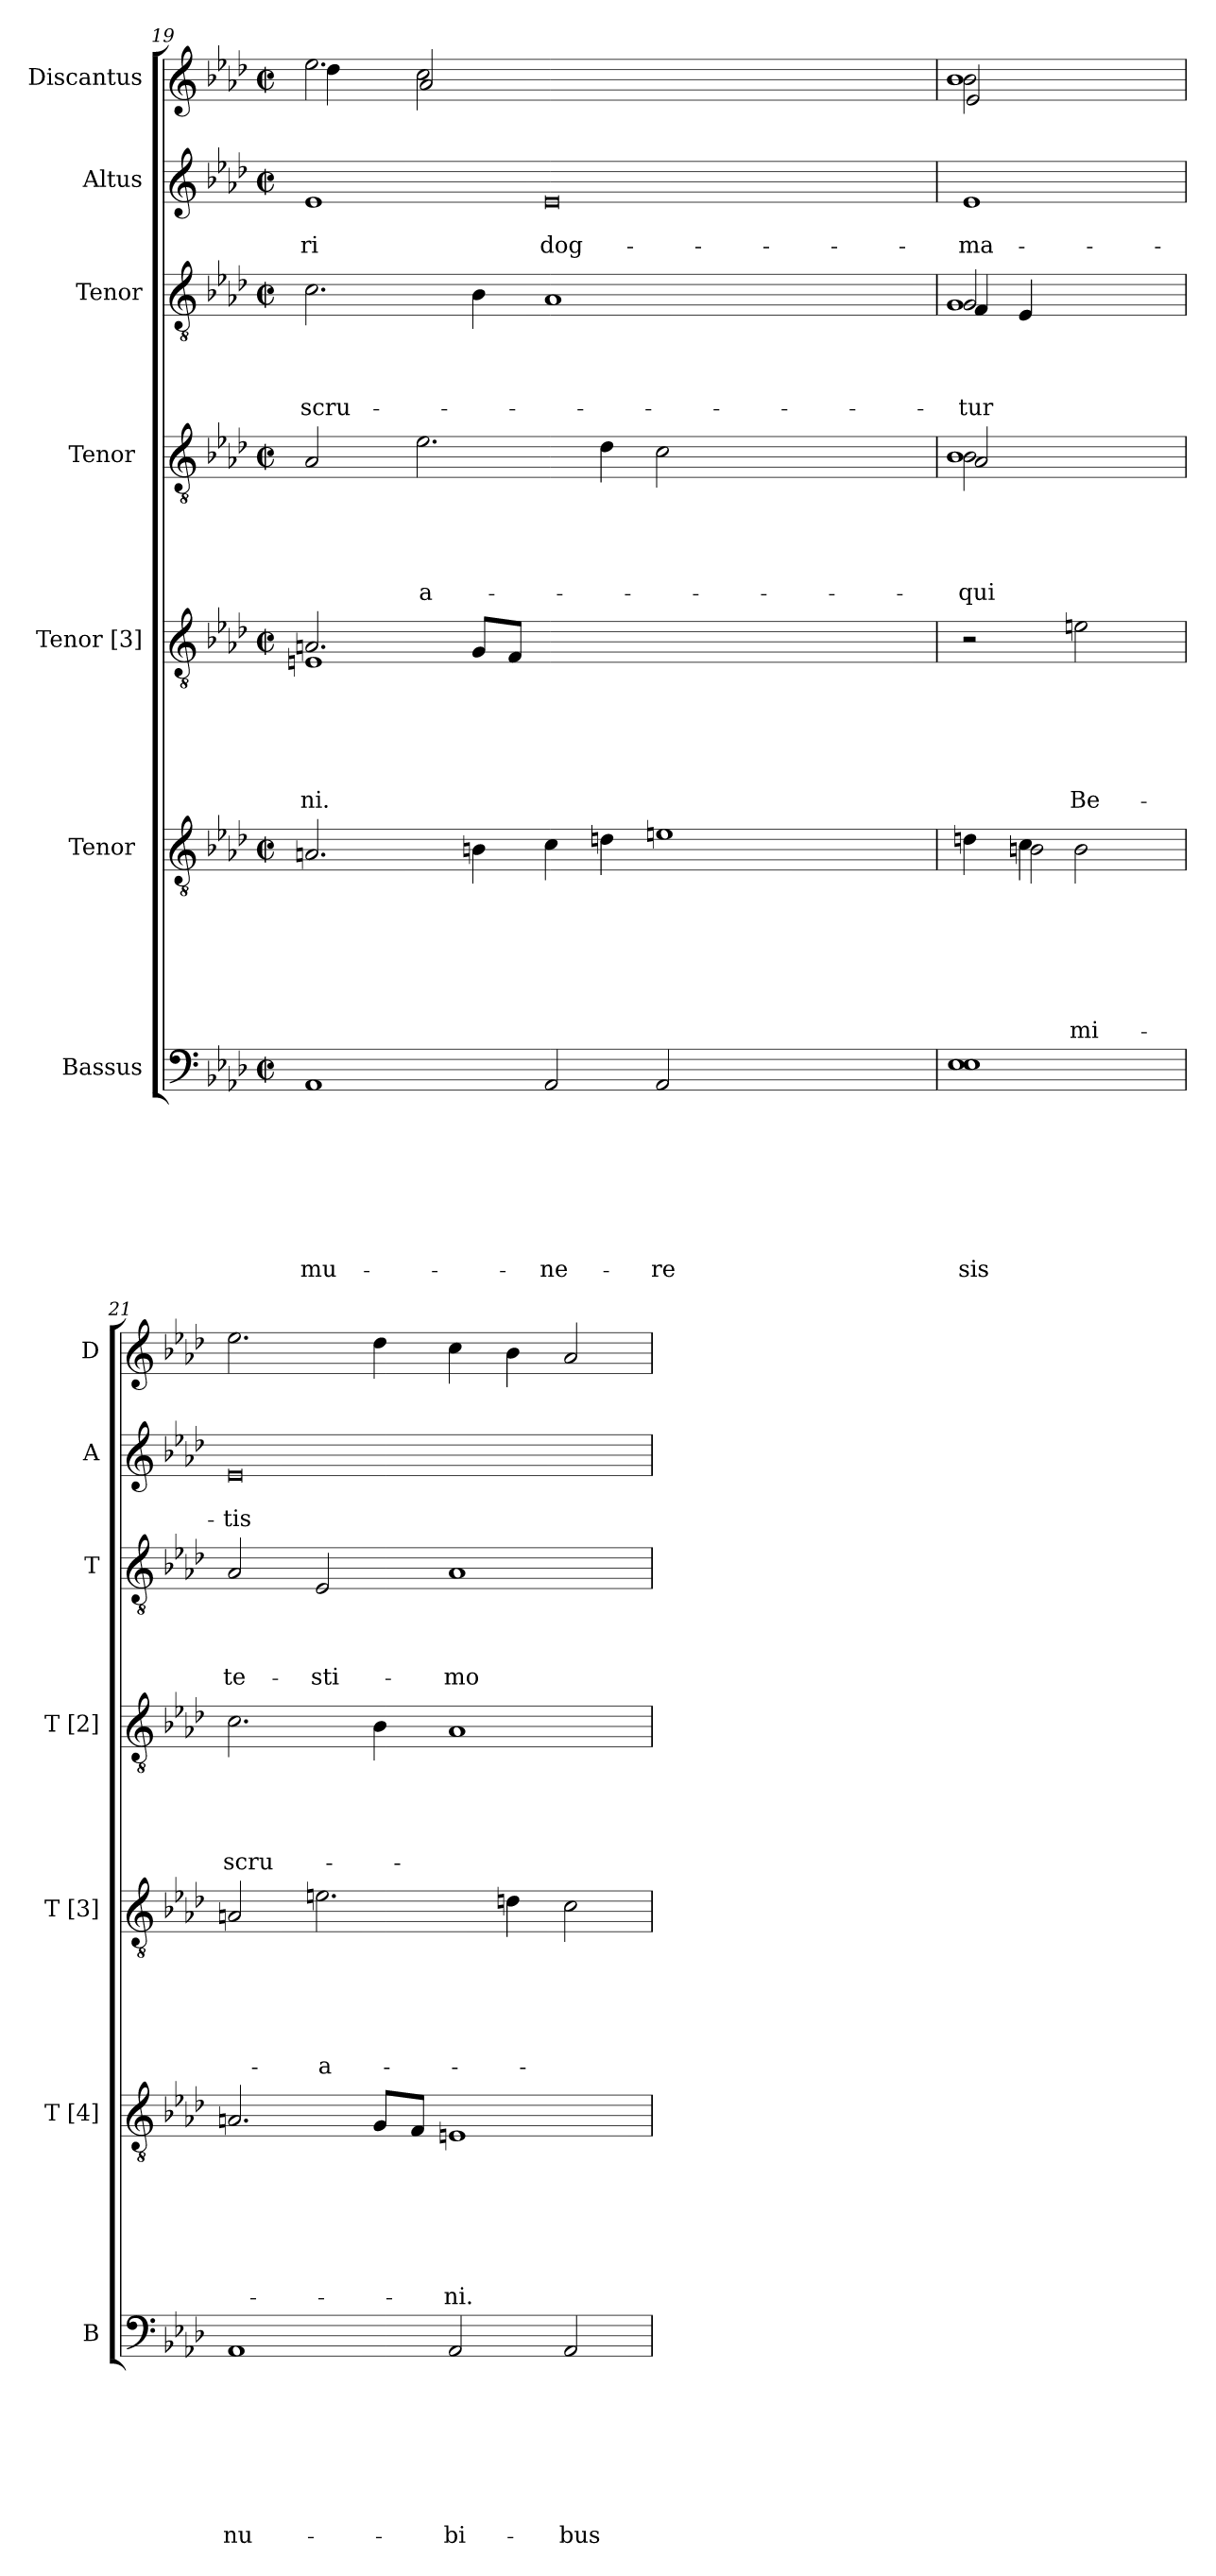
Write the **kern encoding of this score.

**kern	**text	**text	**text	**text	**text	**text	**text	**text	**kern	**text	**text	**text	**text	**text	**text	**text	**kern	**text	**text	**text	**text	**text	**text	**kern	**text	**text	**text	**text	**text	**kern	**text	**text	**text	**text	**kern	**text	**text	**kern
*part7	*part7	*part7	*part7	*part7	*part7	*part7	*part7	*part7	*part6	*part6	*part6	*part6	*part6	*part6	*part6	*part6	*part5	*part5	*part5	*part5	*part5	*part5	*part5	*part4	*part4	*part4	*part4	*part4	*part4	*part3	*part3	*part3	*part3	*part3	*part2	*part2	*part2	*part1
*staff7	*staff7	*staff7	*staff7	*staff7	*staff7	*staff7	*staff7	*staff7	*staff6	*staff6	*staff6	*staff6	*staff6	*staff6	*staff6	*staff6	*staff5	*staff5	*staff5	*staff5	*staff5	*staff5	*staff5	*staff4	*staff4	*staff4	*staff4	*staff4	*staff4	*staff3	*staff3	*staff3	*staff3	*staff3	*staff2	*staff2	*staff2	*staff1
*I"Bassus	*	*	*	*	*	*	*	*	*I"Tenor [4]	*	*	*	*	*	*	*	*I"Tenor [3]	*	*	*	*	*	*	*I"Tenor [2]	*	*	*	*	*	*I"Tenor	*	*	*	*	*I"Altus	*	*	*I"Discantus
*I'B	*	*	*	*	*	*	*	*	*I'T [4]	*	*	*	*	*	*	*	*I'T [3]	*	*	*	*	*	*	*I'T [2]	*	*	*	*	*	*I'T	*	*	*	*	*I'A	*	*	*I'D
*clefF4	*	*	*	*	*	*	*	*	*clefGv2	*	*	*	*	*	*	*	*clefGv2	*	*	*	*	*	*	*clefGv2	*	*	*	*	*	*clefGv2	*	*	*	*	*clefG2	*	*	*clefG2
*k[b-e-a-d-]	*	*	*	*	*	*	*	*	*k[b-e-a-d-]	*	*	*	*	*	*	*	*k[b-e-a-d-]	*	*	*	*	*	*	*k[b-e-a-d-]	*	*	*	*	*	*k[b-e-a-d-]	*	*	*	*	*k[b-e-a-d-]	*	*	*k[b-e-a-d-]
*A-:	*	*	*	*	*	*	*	*	*A-:	*	*	*	*	*	*	*	*A-:	*	*	*	*	*	*	*A-:	*	*	*	*	*	*A-:	*	*	*	*	*A-:	*	*	*A-:
*M2/2	*	*	*	*	*	*	*	*	*M2/2	*	*	*	*	*	*	*	*M2/2	*	*	*	*	*	*	*M2/2	*	*	*	*	*	*M2/2	*	*	*	*	*M2/2	*	*	*M2/2
*met(c|)	*	*	*	*	*	*	*	*	*met(c|)	*	*	*	*	*	*	*	*met(c|)	*	*	*	*	*	*	*met(c|)	*	*	*	*	*	*met(c|)	*	*	*	*	*met(c|)	*	*	*met(c|)
=19	=19	=19	=19	=19	=19	=19	=19	=19	=19	=19	=19	=19	=19	=19	=19	=19	=19	=19	=19	=19	=19	=19	=19	=19	=19	=19	=19	=19	=19	=19	=19	=19	=19	=19	=19	=19	=19	=19
!	!	!	!	!	!	!	!	!LO:LY:b	!	!	!	!	!	!	!	!	!	!	!	!	!	!	!LO:LY:b	!	!	!	!	!	!	!	!	!	!	!LO:LY:b	!	!	!LO:LY:b	!
*	*	*	*	*	*	*	*	*	*	*	*	*	*	*	*	*	*^	*	*	*	*	*	*	*	*	*	*	*	*	*	*	*	*	*	*	*	*	*^
*	*	*	*	*	*	*	*	*	*	*	*	*	*	*	*	*	*	*	*	*	*	*	*	*	*	*	*	*	*	*	*	*	*	*	*	*	*	*	*	*^
1AA-	.	.	.	.	.	.	.	mu-	2.A/	.	.	.	.	.	.	.	2.A/	1E	.	.	.	.	.	-ni.	2A-/	.	.	.	.	.	2.c\	.	.	.	scru-	1e-	.	-ri	2.ee-\	4dd-\	2ryy
.	.	.	.	.	.	.	.	.	.	.	.	.	.	.	.	.	.	.	.	.	.	.	.	.	.	.	.	.	.	.	.	.	.	.	.	.	.	.	.	4ryy	.
!	!	!	!	!	!	!	!	!	!	!	!	!	!	!	!	!	!	!	!	!	!	!	!	!	!	!	!	!	!	!LO:LY:b:rj	!	!	!	!	!	!	!	!	!	!	!
.	.	.	.	.	.	.	.	.	.	.	.	.	.	.	.	.	.	.	.	.	.	.	.	.	2.e-\	.	.	.	.	-a-	.	.	.	.	.	.	.	.	.	2cc\	2a-/
.	.	.	.	.	.	.	.	.	4B\	.	.	.	.	.	.	.	8G/L	.	.	.	.	.	.	.	.	.	.	.	.	.	4B-\	.	.	.	.	.	.	.	0ryy	.	.
.	.	.	.	.	.	.	.	.	.	.	.	.	.	.	.	.	8F/J	.	.	.	.	.	.	.	.	.	.	.	.	.	.	.	.	.	.	.	.	.	.	.	.
!	!	!	!	!	!	!	!	!LO:LY:b	!	!	!	!	!	!	!	!	!	!	!	!	!	!	!	!	!	!	!	!	!	!	!	!	!	!	!	!	!	!LO:LY:b	!	!	!
2AA-/	.	.	.	.	.	.	.	-ne-	4c\	.	.	.	.	.	.	.	0ryy	0ryy	.	.	.	.	.	.	.	.	.	.	.	.	1A-	.	.	.	.	0e-	.	dog-	.	0ryy	0ryy
.	.	.	.	.	.	.	.	.	4d\	.	.	.	.	.	.	.	.	.	.	.	.	.	.	.	4d-\	.	.	.	.	.	.	.	.	.	.	.	.	.	.	.	.
!	!	!	!	!	!	!	!	!LO:LY:b	!	!	!	!	!	!	!	!	!	!	!	!	!	!	!	!	!	!	!	!	!	!	!	!	!	!	!	!	!	!	!	!	!
2AA-/	.	.	.	.	.	.	.	-re	1e	.	.	.	.	.	.	.	.	.	.	.	.	.	.	.	2c\	.	.	.	.	.	.	.	.	.	.	.	.	.	.	.	.
1ryy	.	.	.	.	.	.	.	.	.	.	.	.	.	.	.	.	.	.	.	.	.	.	.	.	1ryy	.	.	.	.	.	1ryy	.	.	.	.	.	.	.	.	.	.
.	.	.	.	.	.	.	.	.	2ryy	.	.	.	.	.	.	.	.	.	.	.	.	.	.	.	.	.	.	.	.	.	.	.	.	.	.	.	.	.	.	.	.
.	.	.	.	.	.	.	.	.	.	.	.	.	.	.	.	.	.	.	.	.	.	.	.	.	.	.	.	.	.	.	.	.	.	.	.	.	.	.	4ryy	.	.
*	*	*	*	*	*	*	*	*	*	*	*	*	*	*	*	*	*v	*v	*	*	*	*	*	*	*	*	*	*	*	*	*	*	*	*	*	*	*	*	*	*	*
=20	=20	=20	=20	=20	=20	=20	=20	=20	=20	=20	=20	=20	=20	=20	=20	=20	=20	=20	=20	=20	=20	=20	=20	=20	=20	=20	=20	=20	=20	=20	=20	=20	=20	=20	=20	=20	=20	=20	=20	=20
!	!	!	!	!	!	!	!	!LO:LY:b	!	!	!	!	!	!	!	!	!	!	!	!	!	!	!	!	!	!	!	!	!LO:LY:b	!	!	!	!	!	!	!	!	!	!	!
*	*	*	*	*	*	*	*	*	*^	*	*	*	*	*	*	*	*	*	*	*	*	*	*	*^	*	*	*	*	*	*	*	*	*	*	*	*	*	*	*	*
*	*	*	*	*	*	*	*	*	*	*	*	*	*	*	*	*	*	*	*	*	*	*	*	*	*	*^	*	*	*	*	*	*	*	*	*	*	*	*	*	*	*	*
!	!	!	!	!	!	!	!	!	!	!	!	!	!	!	!	!	!	!	!	!	!	!	!	!	!	!	!	!	!	!	!	!LO:LY:b	!	!	!	!	!LO:LY:b	!	!	!	!	!	!
*	*	*	*	*	*	*	*	*	*	*	*	*	*	*	*	*	*	*	*	*	*	*	*	*	*	*	*	*	*	*	*	*	*^	*	*	*	*	*	*	*	*	*	*
*	*	*	*	*	*	*	*	*	*	*	*	*	*	*	*	*	*	*	*	*	*	*	*	*	*	*	*	*	*	*	*	*	*	*^	*	*	*	*	*	*	*	*	*	*
!	!	!	!	!	!	!	!	!	!	!	!	!	!	!	!	!	!	!	!	!	!	!	!	!	!	!	!	!	!	!	!	!	!	!	!	!	!	!	!LO:LY:b	!	!	!LO:LY:b	!	!	!
1E- 1E-	.	.	.	.	.	.	.	-sis	4d\	4ryy	.	.	.	.	.	.	.	2r	.	.	.	.	.	.	2B-\	2A-/	1B-	.	.	.	.	qui	2G/	4F/	1G	.	.	.	-tur	1e-	.	-ma-	2b-\	2e-/	1b-
.	.	.	.	.	.	.	.	.	4c\	2B\	.	.	.	.	.	.	.	.	.	.	.	.	.	.	.	.	.	.	.	.	.	.	.	4E-/	.	.	.	.	.	.	.	.	.	.	.
!	!	!	!	!	!	!	!	!	!	!	!	!	!	!	!	!	!LO:LY:b	!	!	!	!	!	!	!LO:LY:b	!	!	!	!	!	!	!	!	!	!	!	!	!	!	!	!	!	!	!	!	!
.	.	.	.	.	.	.	.	.	2B\	.	.	.	.	.	.	.	-mi-	2e\	.	.	.	.	.	Be-	2ryy	2ryy	.	.	.	.	.	.	2ryy	2ryy	.	.	.	.	.	.	.	.	2ryy	2ryy	.
.	.	.	.	.	.	.	.	.	.	4ryy	.	.	.	.	.	.	.	.	.	.	.	.	.	.	.	.	.	.	.	.	.	.	.	.	.	.	.	.	.	.	.	.	.	.	.
*	*	*	*	*	*	*	*	*	*	*	*	*	*	*	*	*	*	*	*	*	*	*	*	*	*v	*v	*v	*	*	*	*	*	*	*	*	*	*	*	*	*	*	*	*v	*v	*v
*	*	*	*	*	*	*	*	*	*	*	*	*	*	*	*	*	*	*	*	*	*	*	*	*	*	*	*	*	*	*	*v	*v	*v	*	*	*	*	*	*	*	*
!!LO:PB:g=z
=21	=21	=21	=21	=21	=21	=21	=21	=21	=21	=21	=21	=21	=21	=21	=21	=21	=21	=21	=21	=21	=21	=21	=21	=21	=21	=21	=21	=21	=21	=21	=21	=21	=21	=21	=21	=21	=21	=21	=21
!	!	!	!	!	!	!	!	!LO:LY:b	!	!	!	!	!	!	!	!	!	!	!	!	!	!	!	!	!	!	!	!	!	!LO:LY:b	!	!	!	!	!LO:LY:b	!	!	!LO:LY:b	!
*	*	*	*	*	*	*	*	*	*v	*v	*	*	*	*	*	*	*	*	*	*	*	*	*	*	*	*	*	*	*	*	*	*	*	*	*	*	*	*	*
1AA-	.	.	.	.	.	.	.	nu-	2.A/	.	.	.	.	.	.	.	2A/	.	.	.	.	.	.	2.c\	.	.	.	.	scru-	2A-/	.	.	.	te-	0e-	.	-tis	2.ee-\
!	!	!	!	!	!	!	!	!	!	!	!	!	!	!	!	!	!	!	!	!	!	!	!LO:LY:b:rj	!	!	!	!	!	!	!	!	!	!	!LO:LY:b	!	!	!	!
.	.	.	.	.	.	.	.	.	.	.	.	.	.	.	.	.	2.e\	.	.	.	.	.	-a-	.	.	.	.	.	.	2E-/	.	.	.	-sti-	.	.	.	.
.	.	.	.	.	.	.	.	.	8G/L	.	.	.	.	.	.	.	.	.	.	.	.	.	.	4B-\	.	.	.	.	.	.	.	.	.	.	.	.	.	4dd-\
.	.	.	.	.	.	.	.	.	8F/J	.	.	.	.	.	.	.	.	.	.	.	.	.	.	.	.	.	.	.	.	.	.	.	.	.	.	.	.	.
!	!	!	!	!	!	!	!	!LO:LY:b	!	!	!	!	!	!	!	!LO:LY:b	!	!	!	!	!	!	!	!	!	!	!	!	!	!	!	!	!	!LO:LY:b	!	!	!	!
2AA-/	.	.	.	.	.	.	.	-bi-	1E	.	.	.	.	.	.	-ni.	.	.	.	.	.	.	.	1A-	.	.	.	.	.	1A-	.	.	.	-mo-	.	.	.	4cc\
.	.	.	.	.	.	.	.	.	.	.	.	.	.	.	.	.	4d\	.	.	.	.	.	.	.	.	.	.	.	.	.	.	.	.	.	.	.	.	4b-\
!	!	!	!	!	!	!	!	!LO:LY:b	!	!	!	!	!	!	!	!	!	!	!	!	!	!	!	!	!	!	!	!	!	!	!	!	!	!	!	!	!	!
2AA-/	.	.	.	.	.	.	.	-bus	.	.	.	.	.	.	.	.	2c\	.	.	.	.	.	.	.	.	.	.	.	.	.	.	.	.	.	.	.	.	2a-/
=	=	=	=	=	=	=	=	=	=	=	=	=	=	=	=	=	=	=	=	=	=	=	=	=	=	=	=	=	=	=	=	=	=	=	=	=	=	=
*-	*-	*-	*-	*-	*-	*-	*-	*-	*-	*-	*-	*-	*-	*-	*-	*-	*-	*-	*-	*-	*-	*-	*-	*-	*-	*-	*-	*-	*-	*-	*-	*-	*-	*-	*-	*-	*-	*-
